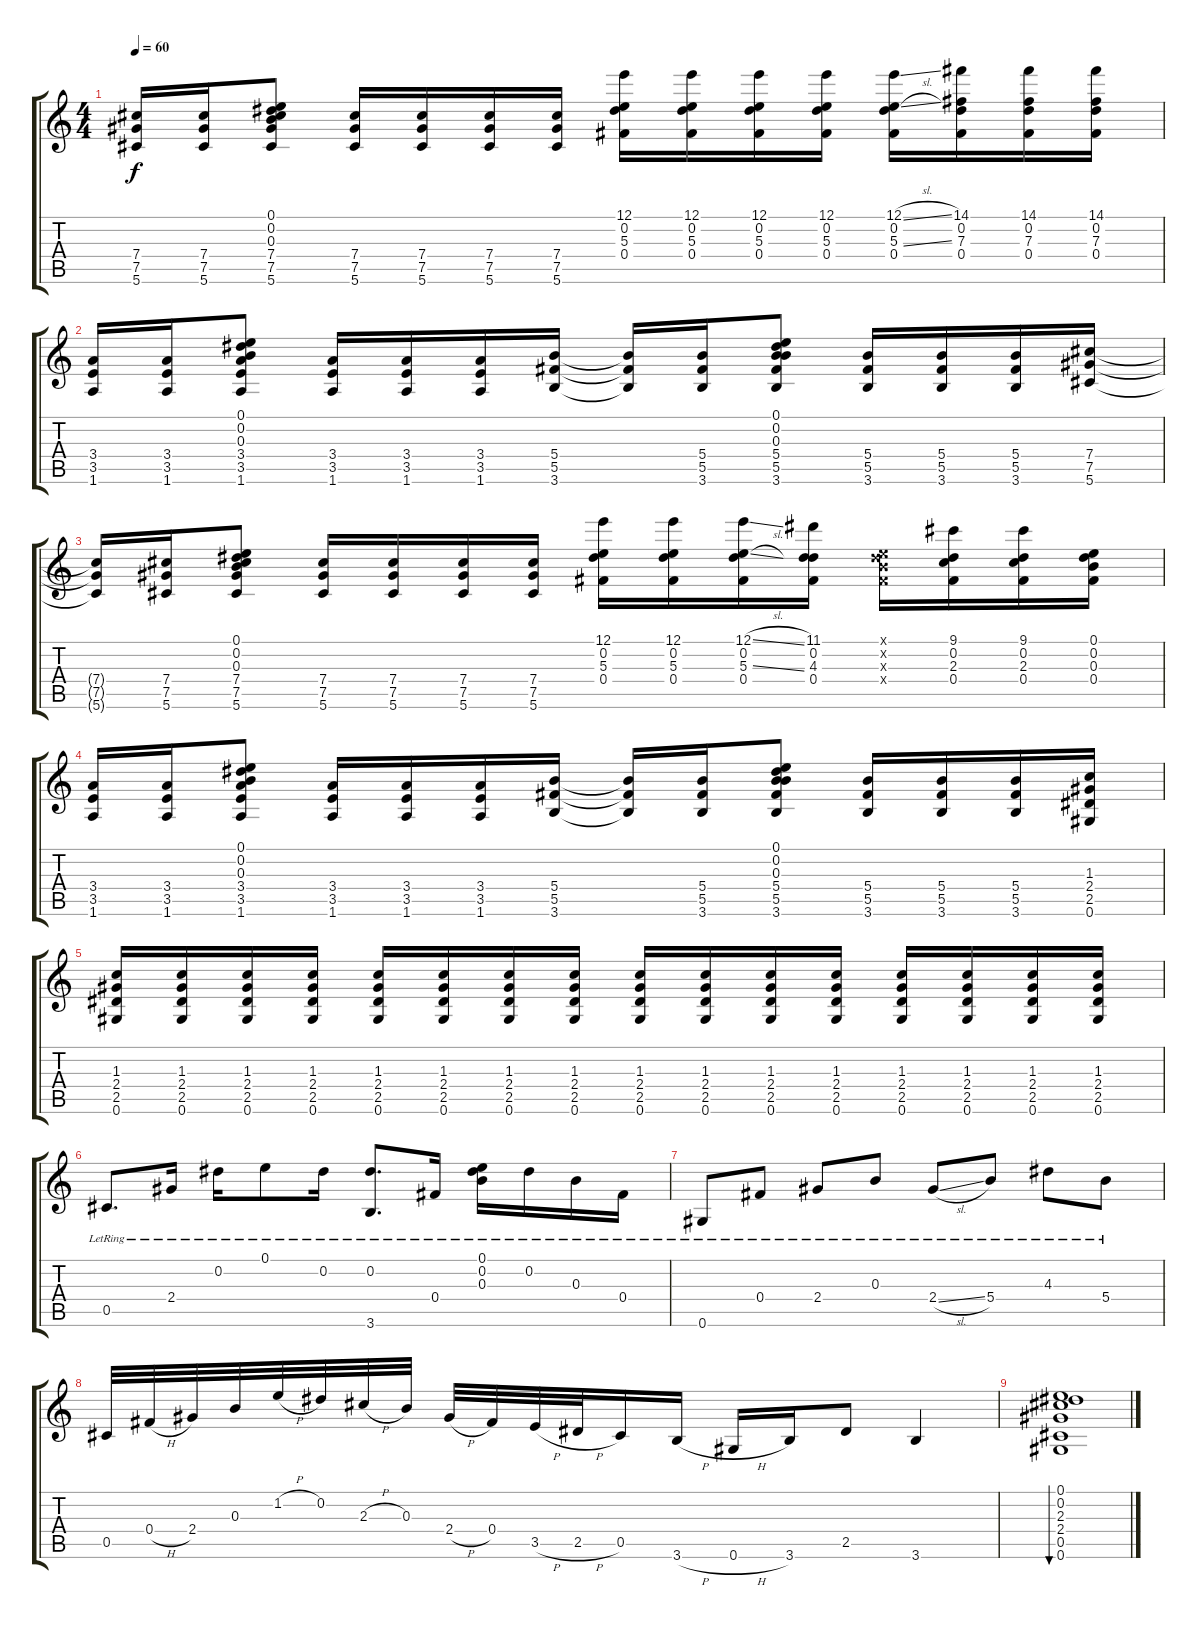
\track "" {instrument acousticguitarsteel}
\staff {score tabs}
\tuning (E4 Eb4 B3 Gb3 Db3 Ab2) {hide}
\ts (4 4)
\tempo 60
\clef g2
\ks c
(7.4{t} 7.5{t} 5.6{t}).16{dy f} (7.4 7.5 5.6).16 (0.1 0.2 0.3 7.4 7.5 5.6).8 (7.4 7.5 5.6).16 (7.4 7.5 5.6).16 (7.4 7.5 5.6).16 (7.4 7.5 5.6).16 (12.1 0.2 5.3 0.4).16 (12.1 0.2 5.3 0.4).16 (12.1 0.2 5.3 0.4).16 (12.1 0.2 5.3 0.4).16 (12.1{sl} 0.2 5.3{sl} 0.4).16 (14.1 0.2 7.3 0.4).16 (14.1 0.2 7.3 0.4).16 (14.1 0.2 7.3 0.4).16 |
(3.4 3.5 1.6).16 (3.4 3.5 1.6).16 (0.1 0.2 0.3 3.4 3.5 1.6).8 (3.4 3.5 1.6).16 (3.4 3.5 1.6).16 (3.4 3.5 1.6).16 (5.4 5.5 3.6).16 (5.4{t} 5.5{t} 3.6{t}).16 (5.4 5.5 3.6).16 (0.1 0.2 0.3 5.4 5.5 3.6).8 (5.4 5.5 3.6).16 (5.4 5.5 3.6).16 (5.4 5.5 3.6).16 (7.4 7.5 5.6).16 |
(7.4{t} 7.5{t} 5.6{t}).16 (7.4 7.5 5.6).16 (0.1 0.2 0.3 7.4 7.5 5.6).8 (7.4 7.5 5.6).16 (7.4 7.5 5.6).16 (7.4 7.5 5.6).16 (7.4 7.5 5.6).16 (12.1 0.2 5.3 0.4).16 (12.1 0.2 5.3 0.4).16 (12.1{sl} 0.2 5.3{sl} 0.4).16 (11.1 0.2 4.3 0.4).16 (0.1{x} 0.2{x} 0.3{x} 0.4{x}).16 (9.1 0.2 2.3 0.4).16 (9.1 0.2 2.3 0.4).16 (0.1 0.2 0.3 0.4).16 |
(3.4 3.5 1.6).16 (3.4 3.5 1.6).16 (0.1 0.2 0.3 3.4 3.5 1.6).8 (3.4 3.5 1.6).16 (3.4 3.5 1.6).16 (3.4 3.5 1.6).16 (5.4 5.5 3.6).16 (5.4{t} 5.5{t} 3.6{t}).16 (5.4 5.5 3.6).16 (0.1 0.2 0.3 5.4 5.5 3.6).8 (5.4 5.5 3.6).16 (5.4 5.5 3.6).16 (5.4 5.5 3.6).16 (1.3 2.4 2.5 0.6).16 |
(1.3 2.4 2.5 0.6).16 (1.3 2.4 2.5 0.6).16 (1.3 2.4 2.5 0.6).16 (1.3 2.4 2.5 0.6).16 (1.3 2.4 2.5 0.6).16 (1.3 2.4 2.5 0.6).16 (1.3 2.4 2.5 0.6).16 (1.3 2.4 2.5 0.6).16 (1.3 2.4 2.5 0.6).16 (1.3 2.4 2.5 0.6).16 (1.3 2.4 2.5 0.6).16 (1.3 2.4 2.5 0.6).16 (1.3 2.4 2.5 0.6).16 (1.3 2.4 2.5 0.6).16 (1.3 2.4 2.5 0.6).16 (1.3 2.4 2.5 0.6).16 |
0.5{lr}.8{d} 2.4{lr}.16 0.2{lr}.16 0.1{lr}.8 0.2{lr}.16 (0.2{lr} 3.6{lr}).8{d} 0.4{lr}.16 (0.1{lr} 0.2{lr} 0.3{lr}).16 0.2{lr}.16 0.3{lr}.16 0.4{lr}.16 |
0.6{lr}.8 0.4{lr}.8 2.4{lr}.8 0.3{lr}.8 2.4{sl lr}.8 5.4{lr}.8 4.3{lr}.8 5.4{lr}.8 |
0.5.32 0.4{h}.32 2.4.32 0.3.32 1.2{h}.32 0.2.32 2.3{h}.32 0.3.32 2.4{h}.32 0.4.32 3.5{h}.32 2.5{h}.32 0.5.16 3.6{h}.16 0.6{h}.16 3.6.16 2.5.8 3.6.4 |
(0.1 0.2 2.3 2.4 0.5 0.6).1{bu 240}
